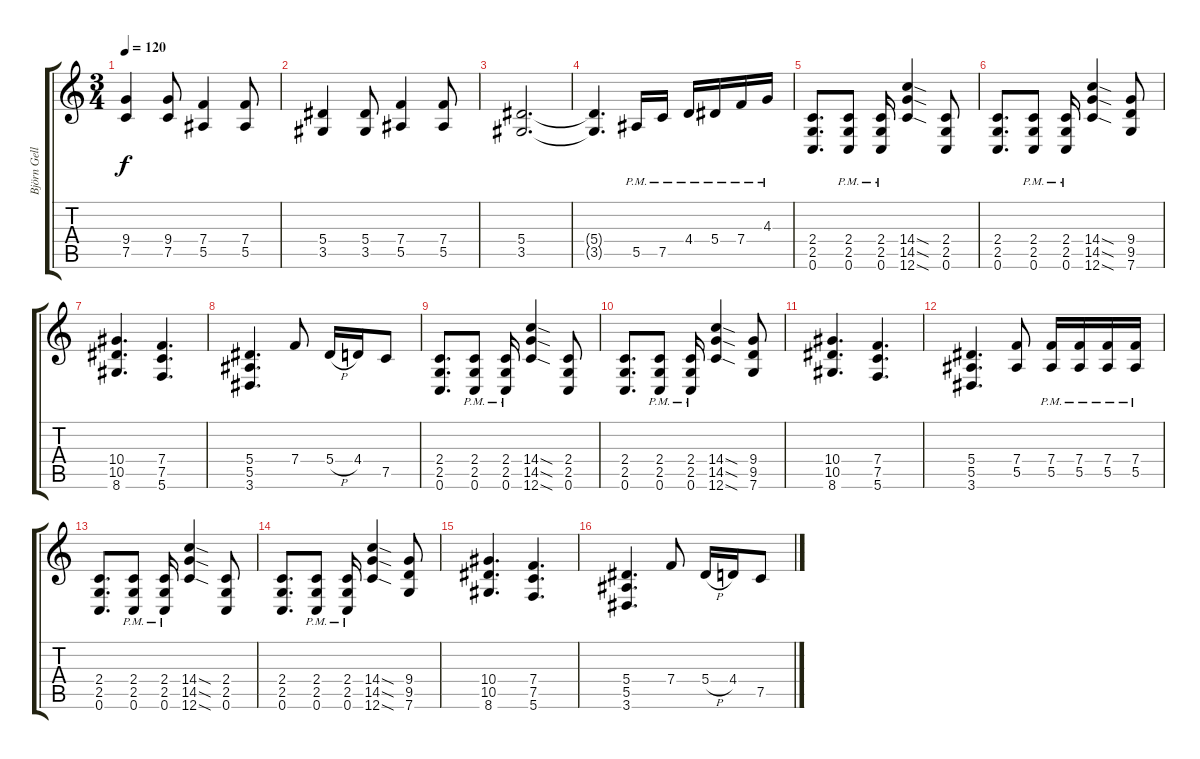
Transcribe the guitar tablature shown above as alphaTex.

\track ("Björn Gellotte" "Björn Gell") {instrument distortionguitar}
\staff {score tabs}
\tuning (C4 G3 Eb3 Bb2 F2 C2) {hide}
\ts (3 4)
\tempo 120
\clef g2
\ks c
(9.4 7.5).4{dy f} (9.4 7.5).8 (7.4 5.5).4 (7.4 5.5).8 |
(5.4 3.5).4 (5.4 3.5).8 (7.4 5.5).4 (7.4 5.5).8 |
(5.4 3.5).2{d} |
(5.4{t} 3.5{t}).4{d} 5.5{pm}.16 7.5{pm}.16 4.4{pm}.16 5.4{pm}.16 7.4{pm}.16 4.3{pm}.16 |
(2.4 2.5 0.6).8{d balance 12} (2.4{pm} 2.5{pm} 0.6{pm}).8 (2.4{pm} 2.5{pm} 0.6{pm}).16 (14.4{sod} 14.5{sod} 12.6{sod}).4 (2.4 2.5 0.6).8 |
(2.4 2.5 0.6).8{d} (2.4{pm} 2.5{pm} 0.6{pm}).8 (2.4{pm} 2.5{pm} 0.6{pm}).16 (14.4{sod} 14.5{sod} 12.6{sod}).4 (9.4 9.5 7.6).8 |
(10.4 10.5 8.6).4{d} (7.4 7.5 5.6).4{d} |
(5.4 5.5 3.6).4{d} 7.4.8 5.4{h}.16 4.4.16 7.5.8 |
(2.4 2.5 0.6).8{d} (2.4{pm} 2.5{pm} 0.6{pm}).8 (2.4{pm} 2.5{pm} 0.6{pm}).16 (14.4{sod} 14.5{sod} 12.6{sod}).4 (2.4 2.5 0.6).8 |
(2.4 2.5 0.6).8{d} (2.4{pm} 2.5{pm} 0.6{pm}).8 (2.4{pm} 2.5{pm} 0.6{pm}).16 (14.4{sod} 14.5{sod} 12.6{sod}).4 (9.4 9.5 7.6).8 |
(10.4 10.5 8.6).4{d} (7.4 7.5 5.6).4{d} |
(5.4 5.5 3.6).4{d} (7.4 5.5).8 (7.4{pm} 5.5{pm}).16 (7.4{pm} 5.5{pm}).16 (7.4{pm} 5.5{pm}).16 (7.4{pm} 5.5{pm}).16 |
(2.4 2.5 0.6).8{d} (2.4{pm} 2.5{pm} 0.6{pm}).8 (2.4{pm} 2.5{pm} 0.6{pm}).16 (14.4{sod} 14.5{sod} 12.6{sod}).4 (2.4 2.5 0.6).8 |
(2.4 2.5 0.6).8{d} (2.4{pm} 2.5{pm} 0.6{pm}).8 (2.4{pm} 2.5{pm} 0.6{pm}).16 (14.4{sod} 14.5{sod} 12.6{sod}).4 (9.4 9.5 7.6).8 |
(10.4 10.5 8.6).4{d} (7.4 7.5 5.6).4{d} |
(5.4 5.5 3.6).4{d} 7.4.8 5.4{h}.16 4.4.16 7.5.8
